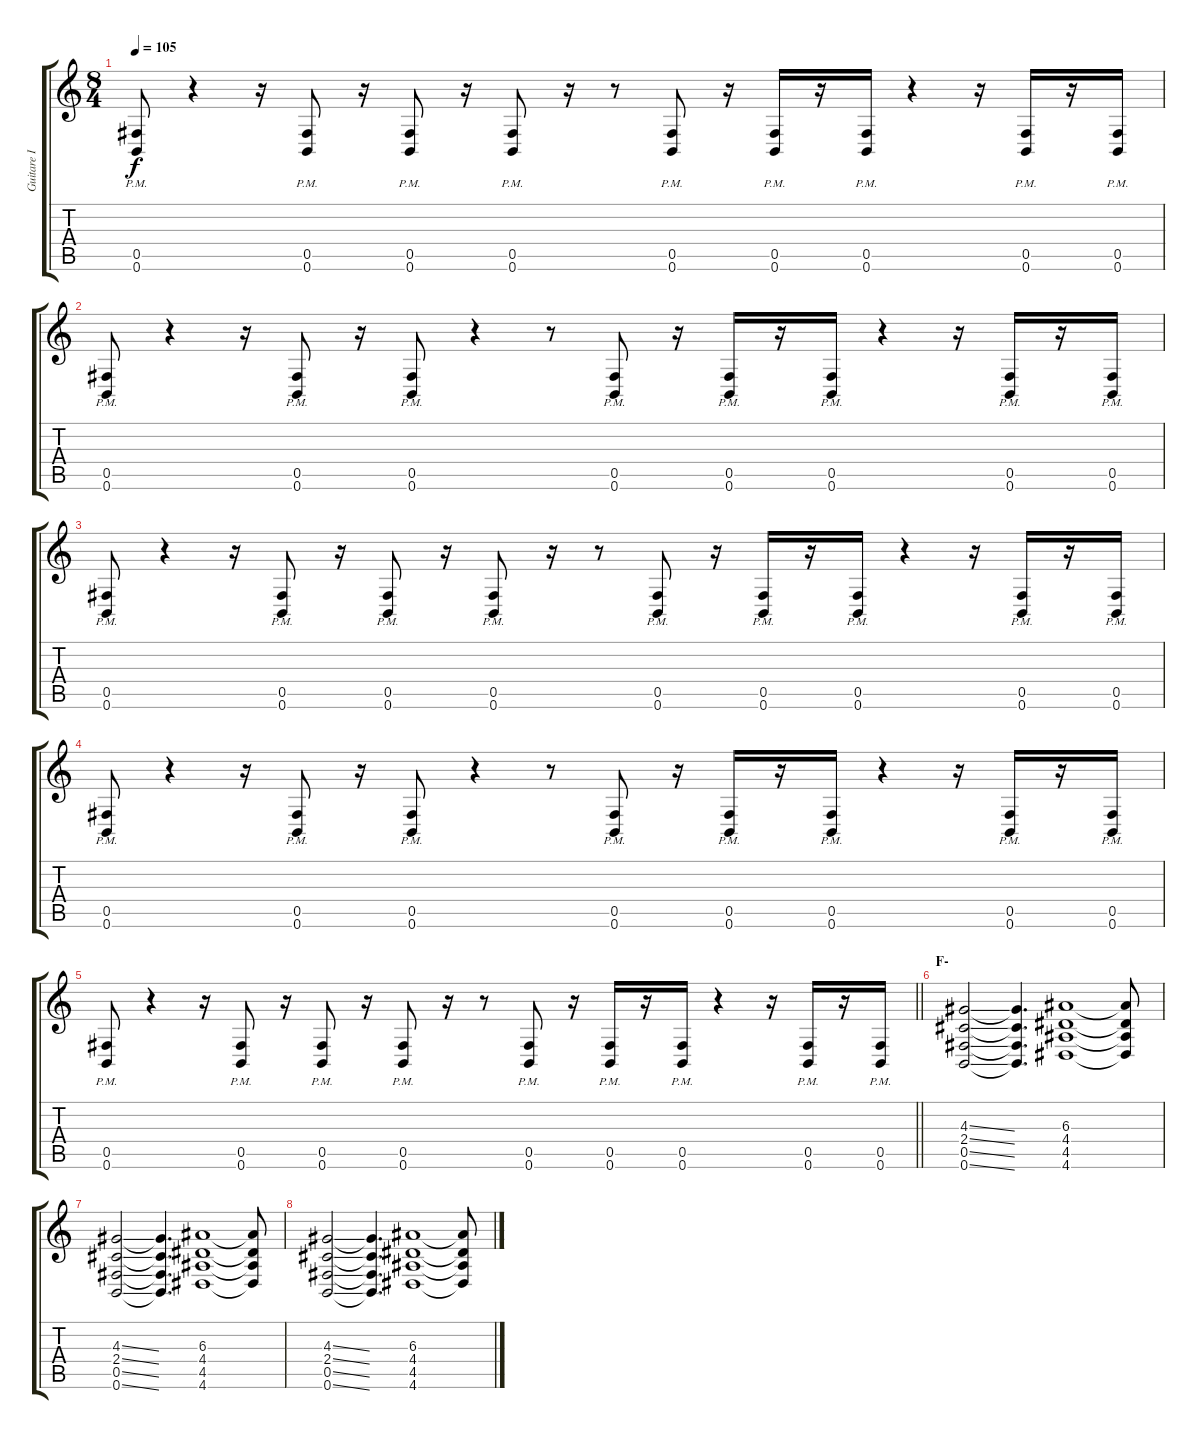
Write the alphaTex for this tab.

\track ("Guitare I" "Guitare I") {instrument distortionguitar}
\staff {score tabs}
\tuning (Db4 Ab3 E3 B2 Gb2 B1) {hide}
\ts (8 4)
\tempo 105
\clef g2
\ks c
(0.5{pm} 0.6{pm}).8{dy f} r.4 r.16 (0.5{pm} 0.6{pm}).8 r.16 (0.5{pm} 0.6{pm}).8 r.16 (0.5{pm} 0.6{pm}).8 r.16 r.8 (0.5{pm} 0.6{pm}).8 r.16 (0.5{pm} 0.6{pm}).16 r.16 (0.5{pm} 0.6{pm}).16 r.4 r.16 (0.5{pm} 0.6{pm}).16 r.16 (0.5{pm} 0.6{pm}).16 |
(0.5{pm} 0.6{pm}).8 r.4 r.16 (0.5{pm} 0.6{pm}).8 r.16 (0.5{pm} 0.6{pm}).8 r.4 r.8 (0.5{pm} 0.6{pm}).8 r.16 (0.5{pm} 0.6{pm}).16 r.16 (0.5{pm} 0.6{pm}).16 r.4 r.16 (0.5{pm} 0.6{pm}).16 r.16 (0.5{pm} 0.6{pm}).16 |
(0.5{pm} 0.6{pm}).8 r.4 r.16 (0.5{pm} 0.6{pm}).8 r.16 (0.5{pm} 0.6{pm}).8 r.16 (0.5{pm} 0.6{pm}).8 r.16 r.8 (0.5{pm} 0.6{pm}).8 r.16 (0.5{pm} 0.6{pm}).16 r.16 (0.5{pm} 0.6{pm}).16 r.4 r.16 (0.5{pm} 0.6{pm}).16 r.16 (0.5{pm} 0.6{pm}).16 |
(0.5{pm} 0.6{pm}).8 r.4 r.16 (0.5{pm} 0.6{pm}).8 r.16 (0.5{pm} 0.6{pm}).8 r.4 r.8 (0.5{pm} 0.6{pm}).8 r.16 (0.5{pm} 0.6{pm}).16 r.16 (0.5{pm} 0.6{pm}).16 r.4 r.16 (0.5{pm} 0.6{pm}).16 r.16 (0.5{pm} 0.6{pm}).16 |
\barLineRight lightlight
(0.5{pm} 0.6{pm}).8 r.4 r.16 (0.5{pm} 0.6{pm}).8 r.16 (0.5{pm} 0.6{pm}).8 r.16 (0.5{pm} 0.6{pm}).8 r.16 r.8 (0.5{pm} 0.6{pm}).8 r.16 (0.5{pm} 0.6{pm}).16 r.16 (0.5{pm} 0.6{pm}).16 r.4 r.16 (0.5{pm} 0.6{pm}).16 r.16 (0.5{pm} 0.6{pm}).16 |
\section ("" "F-")
(4.3{ss} 2.4{ss} 0.5{ss} 0.6{ss}).2 (4.3{t} 2.4{t} 0.5{t} 0.6{t}).4{d} (6.3 4.4 4.5 4.6).1 (6.3{t} 4.4{t} 4.5{t} 4.6{t}).8 |
(4.3{ss} 2.4{ss} 0.5{ss} 0.6{ss}).2 (4.3{t} 2.4{t} 0.5{t} 0.6{t}).4{d} (6.3 4.4 4.5 4.6).1 (6.3{t} 4.4{t} 4.5{t} 4.6{t}).8 |
(4.3{ss} 2.4{ss} 0.5{ss} 0.6{ss}).2 (4.3{t} 2.4{t} 0.5{t} 0.6{t}).4{d} (6.3 4.4 4.5 4.6).1 (6.3{t} 4.4{t} 4.5{t} 4.6{t}).8
